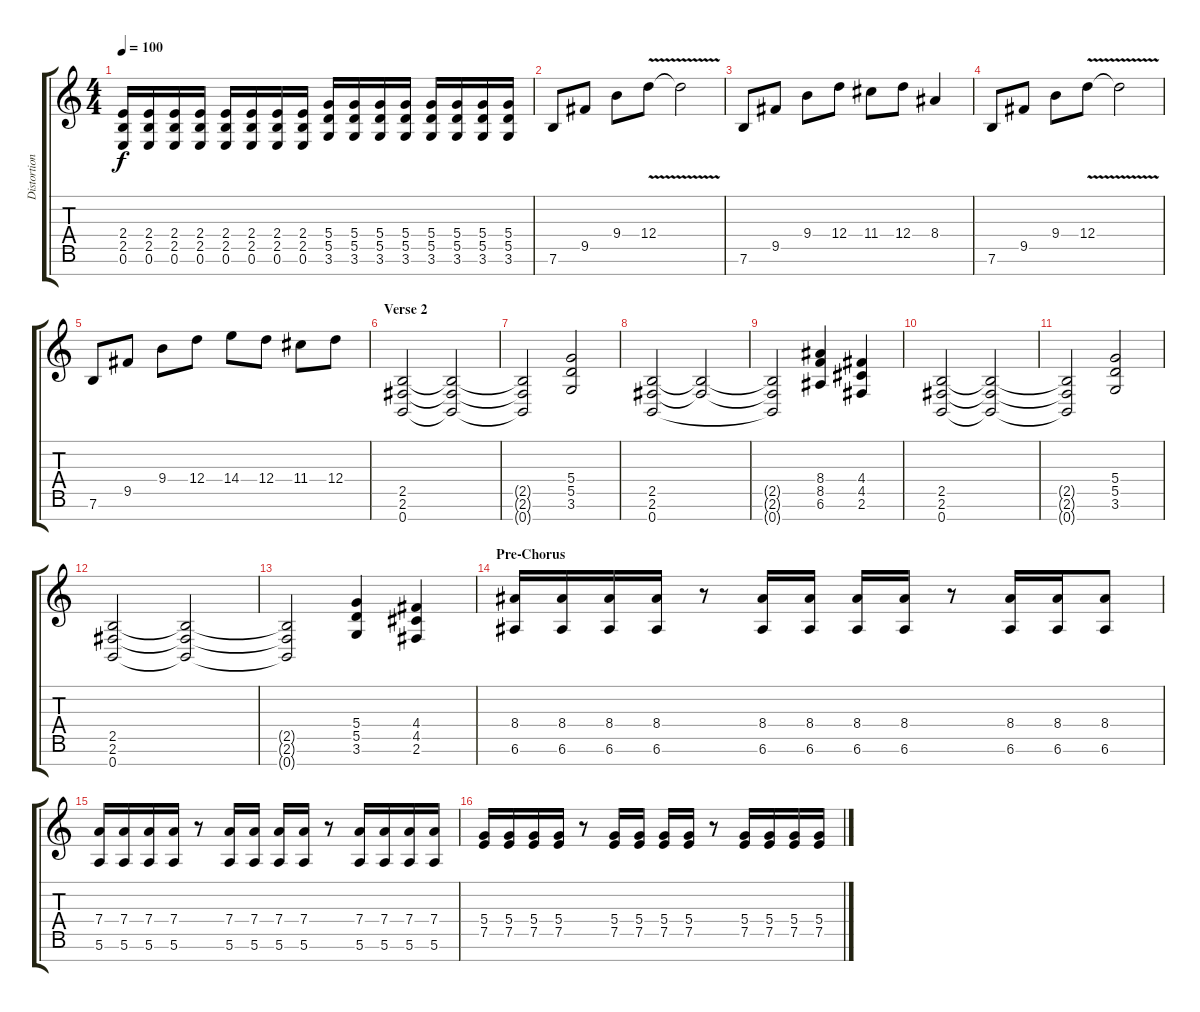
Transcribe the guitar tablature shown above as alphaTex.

\track ("Distortion Guitar 2" "Distortion") {instrument distortionguitar}
\staff {score tabs}
\tuning (E4 B3 G3 D3 A2 E2 B1) {hide}
\ts (4 4)
\tempo 100
\clef g2
\ks c
(2.4 2.5 0.6).16{dy f} (2.4 2.5 0.6).16 (2.4 2.5 0.6).16 (2.4 2.5 0.6).16 (2.4 2.5 0.6).16 (2.4 2.5 0.6).16 (2.4 2.5 0.6).16 (2.4 2.5 0.6).16 (5.4 5.5 3.6).16 (5.4 5.5 3.6).16 (5.4 5.5 3.6).16 (5.4 5.5 3.6).16 (5.4 5.5 3.6).16 (5.4 5.5 3.6).16 (5.4 5.5 3.6).16 (5.4 5.5 3.6).16 |
7.6.8 9.5.8 9.4.8 12.4{v}.8 12.4{t}.2 |
7.6.8 9.5.8 9.4.8 12.4.8 11.4.8 12.4.8 8.4.4 |
7.6.8 9.5.8 9.4.8 12.4{v}.8 12.4{t}.2 |
7.6.8 9.5.8 9.4.8 12.4.8 14.4.8 12.4.8 11.4.8 12.4.8 |
\section ("" "Verse 2")
(2.5 2.6 0.7).2 (2.5{t} 2.6{t} 0.7{t}).2 |
(2.5{t} 2.6{t} 0.7{t}).2 (5.4 5.5 3.6).2 |
(2.5 2.6 0.7).2 (2.5{t} 2.6{t}).2 |
(2.5{t} 2.6{t} 0.7{t}).2 (8.4 8.5 6.6).4 (4.4 4.5 2.6).4 |
(2.5 2.6 0.7).2 (2.5{t} 2.6{t} 0.7{t}).2 |
(2.5{t} 2.6{t} 0.7{t}).2 (5.4 5.5 3.6).2 |
(2.5 2.6 0.7).2 (2.5{t} 2.6{t} 0.7{t}).2 |
(2.5{t} 2.6{t} 0.7{t}).2 (5.4 5.5 3.6).4 (4.4 4.5 2.6).4 |
\section ("" "Pre-Chorus")
(8.4 6.6).16 (8.4 6.6).16 (8.4 6.6).16 (8.4 6.6).16 r.8 (8.4 6.6).16 (8.4 6.6).16 (8.4 6.6).16 (8.4 6.6).16 r.8 (8.4 6.6).16 (8.4 6.6).16 (8.4 6.6).8 |
(7.4 5.6).16 (7.4 5.6).16 (7.4 5.6).16 (7.4 5.6).16 r.8 (7.4 5.6).16 (7.4 5.6).16 (7.4 5.6).16 (7.4 5.6).16 r.8 (7.4 5.6).16 (7.4 5.6).16 (7.4 5.6).16 (7.4 5.6).16 |
(5.4 7.5).16 (5.4 7.5).16 (5.4 7.5).16 (5.4 7.5).16 r.8 (5.4 7.5).16 (5.4 7.5).16 (5.4 7.5).16 (5.4 7.5).16 r.8 (5.4 7.5).16 (5.4 7.5).16 (5.4 7.5).16 (5.4 7.5).16
